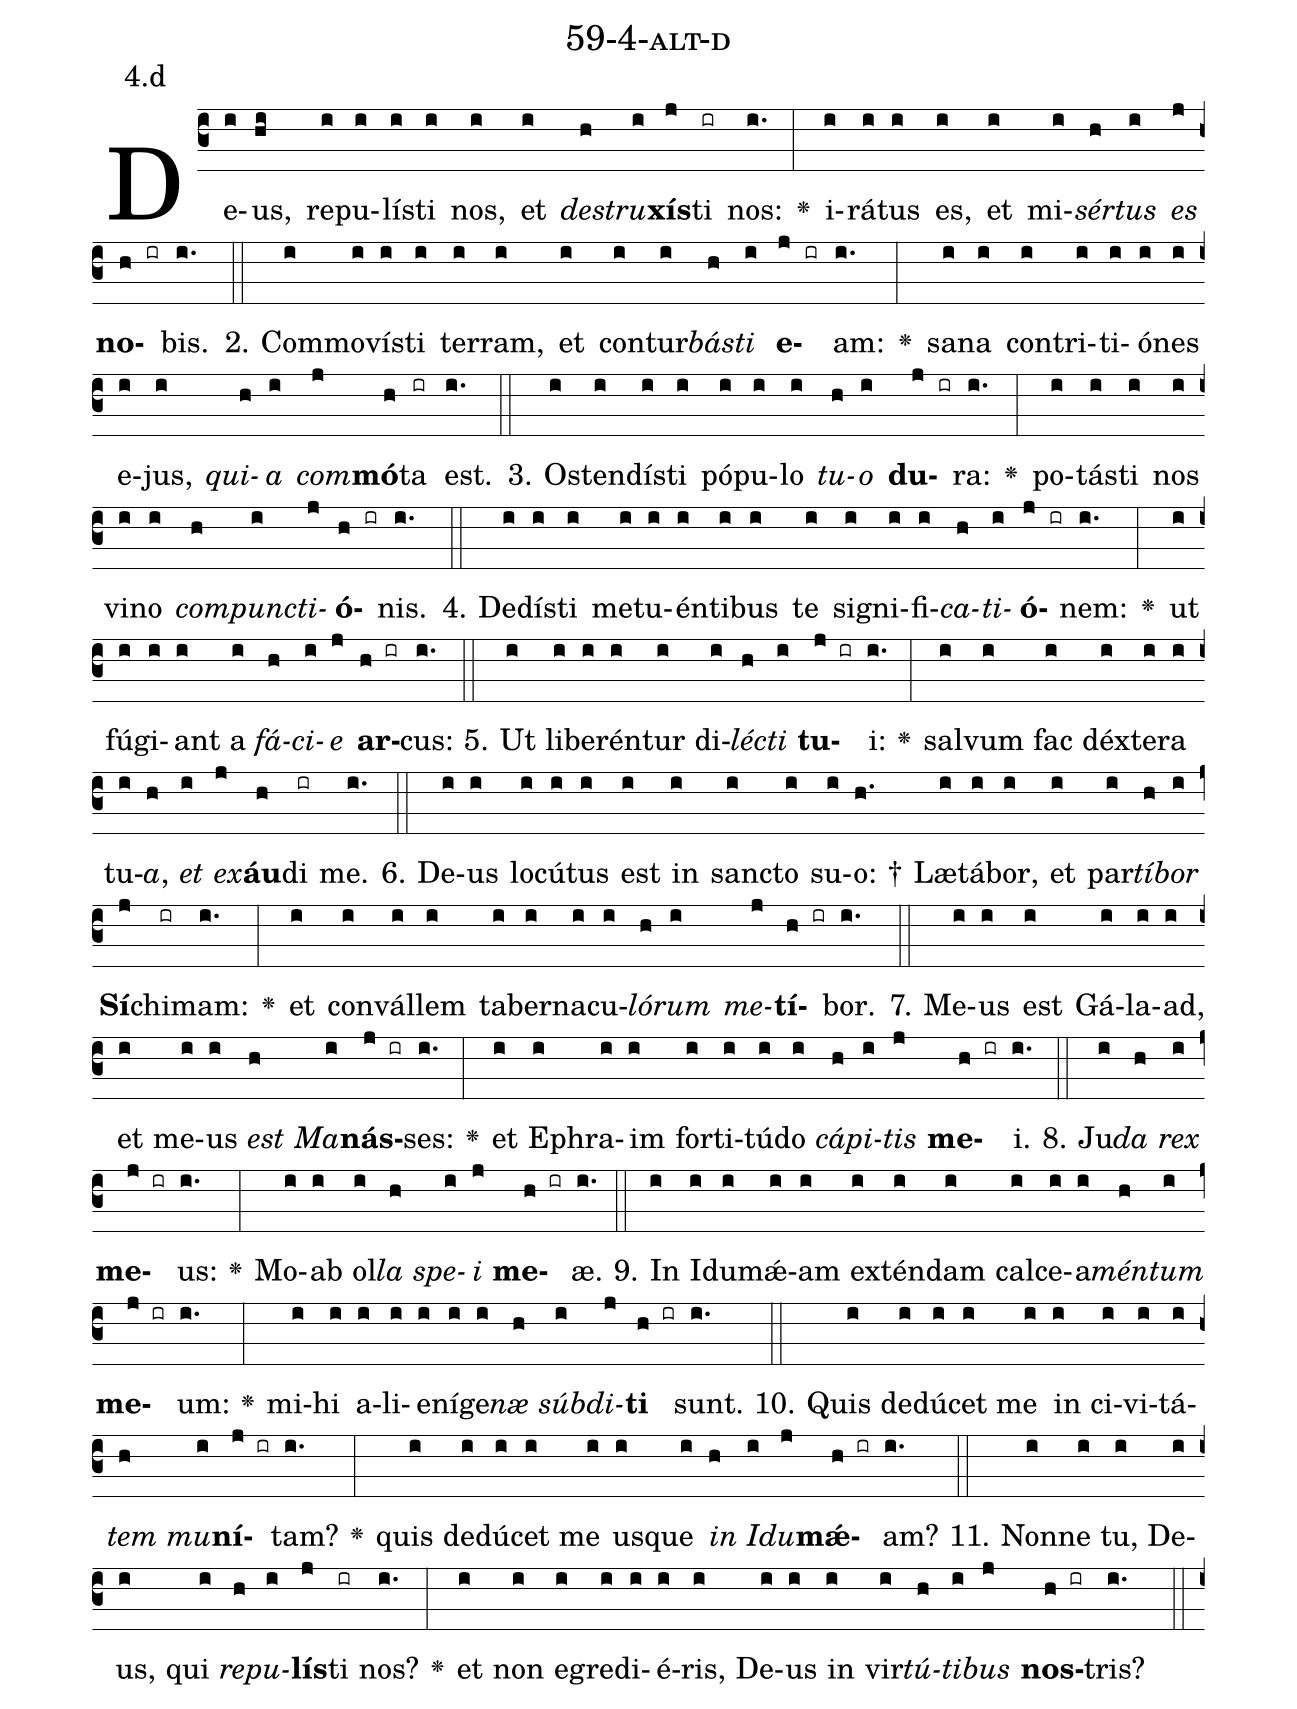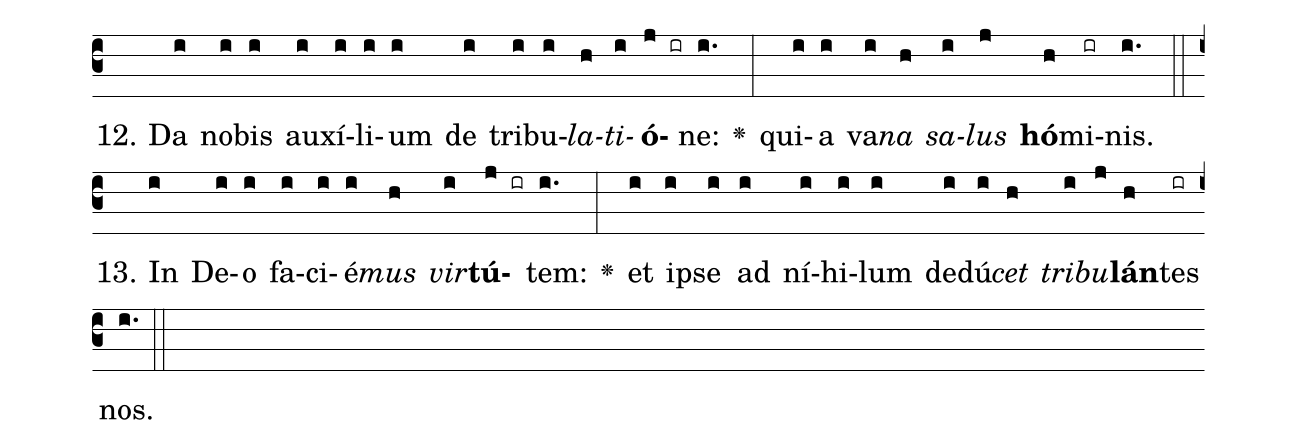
name: 59-4-alt-d;
annotation: 4.d;
%%
(c3)De(i)us,(hi) re(i)pu(i)lís(i)ti(i) nos,(i) et(i) <i>de</i>(h)<i>stru</i>(i)<b>xís</b>(j)ti(ir) nos:(i.) <v>\greheightstar</v>(:) i(i)rá(i)tus(i) es,(i) et(i) mi(i)<i>sér</i>(h)<i>tus</i>(i) <i>es</i>(j) <b>no</b>(h ir)bis.(i.) (::)
2. Com(i)mo(i)vís(i)ti(i) ter(i)ram,(i) et(i) con(i)tur(i)<i>bás</i>(h)<i>ti</i>(i) <b>e</b>(j ir)am:(i.) <v>\greheightstar</v>(:) sa(i)na(i) con(i)tri(i)ti(i)ó(i)nes(i) e(i)jus,(i) <i>qui</i>(h)<i>a</i>(i) <i>com</i>(j)<b>mó</b>(h)ta(ir) est.(i.) (::)
3. Os(i)ten(i)dís(i)ti(i) pó(i)pu(i)lo(i) <i>tu</i>(h)<i>o</i>(i) <b>du</b>(j ir)ra:(i.) <v>\greheightstar</v>(:) po(i)tás(i)ti(i) nos(i) vi(i)no(i) <i>com</i>(h)<i>punc</i>(i)<i>ti</i>(j)<b>ó</b>(h ir)nis.(i.) (::)
4. De(i)dís(i)ti(i) me(i)tu(i)én(i)ti(i)bus(i) te(i) si(i)gni(i)fi(i)<i>ca</i>(h)<i>ti</i>(i)<b>ó</b>(j ir)nem:(i.) <v>\greheightstar</v>(:) ut(i) fú(i)gi(i)ant(i) a(i) <i>fá</i>(h)<i>ci</i>(i)<i>e</i>(j) <b>ar</b>(h ir)cus:(i.) (::)
5. Ut(i) li(i)be(i)rén(i)tur(i) di(i)<i>léc</i>(h)<i>ti</i>(i) <b>tu</b>(j ir)i:(i.) <v>\greheightstar</v>(:) sal(i)vum(i) fac(i) déx(i)te(i)ra(i) tu(i)<i>a</i>,(h) <i>et</i>(i) <i>ex</i>(j)<b>áu</b>(h)di(ir) me.(i.) (::)
6. De(i)us(i) lo(i)cú(i)tus(i) est(i) in(i) sanc(i)to(i) su(i)o: †(h.) Læ(i)tá(i)bor,(i) et(i) par(i)<i>tí</i>(h)<i>bor</i>(i) <b>Sí</b>(j)chi(ir)mam:(i.) <v>\greheightstar</v>(:) et(i) con(i)vál(i)lem(i) ta(i)ber(i)na(i)cu(i)<i>ló</i>(h)<i>rum</i>(i) <i>me</i>(j)<b>tí</b>(h ir)bor.(i.) (::)
7. Me(i)us(i) est(i) Gá(i)la(i)ad,(i) et(i) me(i)us(i) <i>est</i>(h) <i>Ma</i>(i)<b>nás</b>(j ir)ses:(i.) <v>\greheightstar</v>(:) et(i) E(i)phra(i)im(i) for(i)ti(i)tú(i)do(i) <i>cá</i>(h)<i>pi</i>(i)<i>tis</i>(j) <b>me</b>(h ir)i.(i.) (::)
8. Ju(i)<i>da</i>(h) <i>rex</i>(i) <b>me</b>(j ir)us:(i.) <v>\greheightstar</v>(:) Mo(i)ab(i) ol(i)<i>la</i>(h) <i>spe</i>(i)<i>i</i>(j) <b>me</b>(h ir)æ.(i.) (::)
9. In(i) I(i)du(i)mǽ(i)am(i) ex(i)tén(i)dam(i) cal(i)ce(i)a(i)<i>mén</i>(h)<i>tum</i>(i) <b>me</b>(j ir)um:(i.) <v>\greheightstar</v>(:) mi(i)hi(i) a(i)li(i)e(i)ní(i)ge(i)<i>næ</i>(h) <i>súb</i>(i)<i>di</i>(j)<b>ti</b>(h ir) sunt.(i.) (::)
10. Quis(i) de(i)dú(i)cet(i) me(i) in(i) ci(i)vi(i)tá(i)<i>tem</i>(h) <i>mu</i>(i)<b>ní</b>(j ir)tam?(i.) <v>\greheightstar</v>(:) quis(i) de(i)dú(i)cet(i) me(i) us(i)que(i) <i>in</i>(h) <i>I</i>(i)<i>du</i>(j)<b>mǽ</b>(h ir)am?(i.) (::)
11. Non(i)ne(i) tu,(i) De(i)us,(i) qui(i) <i>re</i>(h)<i>pu</i>(i)<b>lís</b>(j)ti(ir) nos?(i.) <v>\greheightstar</v>(:) et(i) non(i) e(i)gre(i)di(i)é(i)ris,(i) De(i)us(i) in(i) vir(i)<i>tú</i>(h)<i>ti</i>(i)<i>bus</i>(j) <b>nos</b>(h ir)tris?(i.) (::)
12. Da(i) no(i)bis(i) au(i)xí(i)li(i)um(i) de(i) tri(i)bu(i)<i>la</i>(h)<i>ti</i>(i)<b>ó</b>(j ir)ne:(i.) <v>\greheightstar</v>(:) qui(i)a(i) va(i)<i>na</i>(h) <i>sa</i>(i)<i>lus</i>(j) <b>hó</b>(h)mi(ir)nis.(i.) (::)
13. In(i) De(i)o(i) fa(i)ci(i)é(i)<i>mus</i>(h) <i>vir</i>(i)<b>tú</b>(j ir)tem:(i.) <v>\greheightstar</v>(:) et(i) ip(i)se(i) ad(i) ní(i)hi(i)lum(i) de(i)dú(i)<i>cet</i>(h) <i>tri</i>(i)<i>bu</i>(j)<b>lán</b>(h)tes(ir) nos.(i.) (::)
